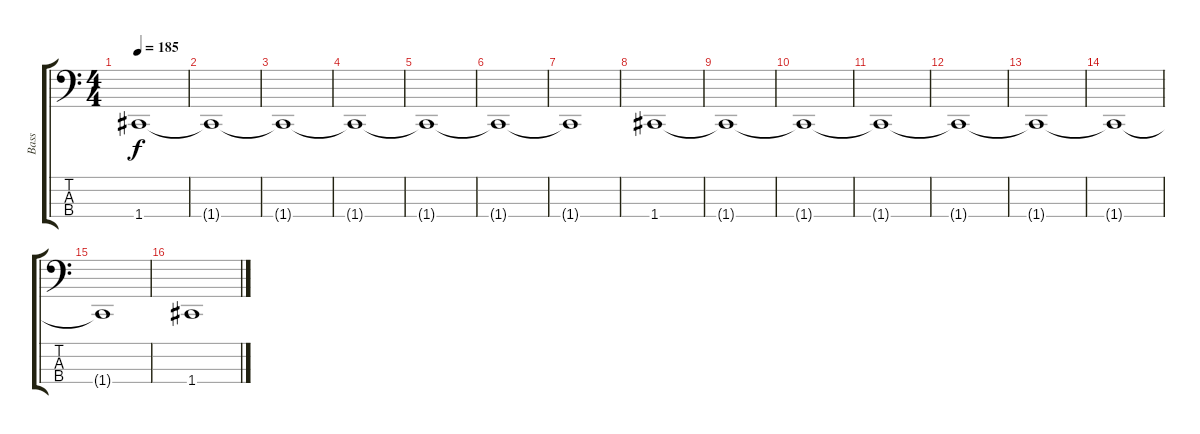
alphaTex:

\track ("Bass" "Bass") {instrument electricbassfinger}
\staff {score tabs}
\tuning (F2 C2 G1 C1) {hide}
\ts (4 4)
\tempo 185
\clef f4
\ks c
1.4{t}.1{dy f} |
1.4{t}.1 |
1.4{t}.1 |
1.4{t}.1 |
1.4{t}.1 |
1.4{t}.1 |
1.4{t}.1 |
1.4.1 |
1.4{t}.1 |
1.4{t}.1 |
1.4{t}.1 |
1.4{t}.1 |
1.4{t}.1 |
1.4{t}.1 |
1.4{t}.1 |
1.4.1
